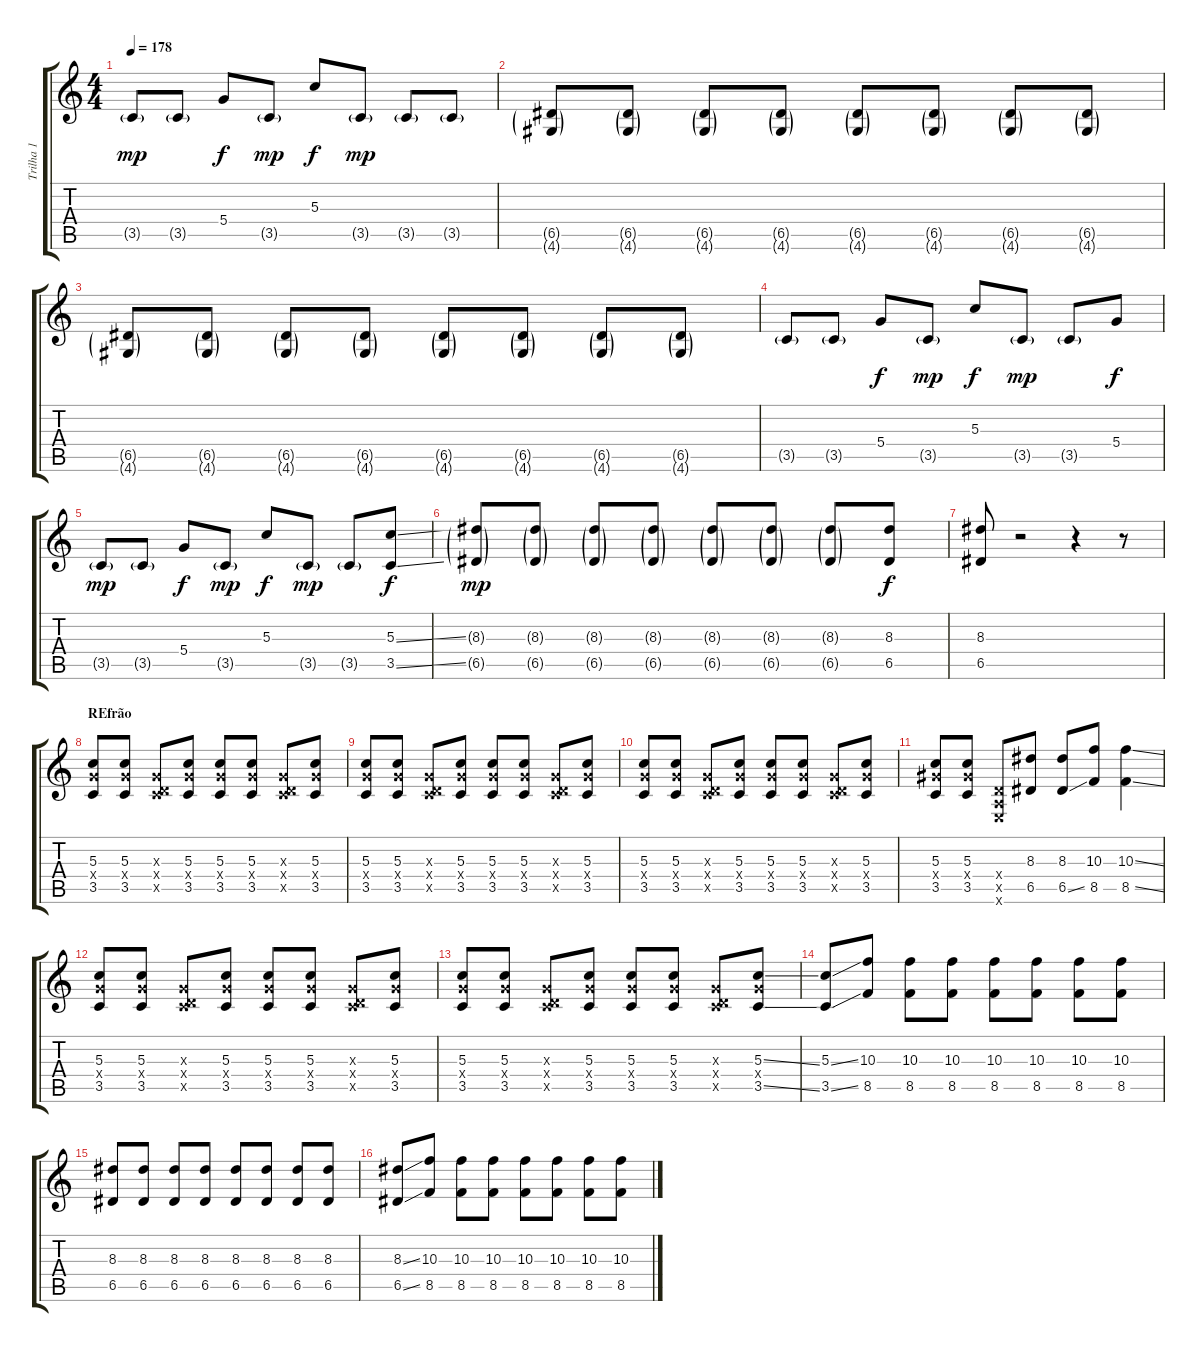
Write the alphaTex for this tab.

\track ("Trilha 1" "Trilha 1") {instrument distortionguitar}
\staff {score tabs}
\tuning (E4 B3 G3 D3 A2 E2) {hide}
\ts (4 4)
\tempo 178
\clef g2
\ks c
3.5{g}.8{dy mp} 3.5{g}.8 5.4.8{dy f} 3.5{g}.8{dy mp} 5.3.8{dy f} 3.5{g}.8{dy mp} 3.5{g}.8 3.5{g}.8 |
(6.5{g} 4.6{g}).8 (6.5{g} 4.6{g}).8 (6.5{g} 4.6{g}).8 (6.5{g} 4.6{g}).8 (6.5{g} 4.6{g}).8 (6.5{g} 4.6{g}).8 (6.5{g} 4.6{g}).8 (6.5{g} 4.6{g}).8 |
(6.5{g} 4.6{g}).8 (6.5{g} 4.6{g}).8 (6.5{g} 4.6{g}).8 (6.5{g} 4.6{g}).8 (6.5{g} 4.6{g}).8 (6.5{g} 4.6{g}).8 (6.5{g} 4.6{g}).8 (6.5{g} 4.6{g}).8 |
3.5{g}.8 3.5{g}.8 5.4.8{dy f} 3.5{g}.8{dy mp} 5.3.8{dy f} 3.5{g}.8{dy mp} 3.5{g}.8 5.4.8{dy f} |
3.5{g}.8{dy mp} 3.5{g}.8 5.4.8{dy f} 3.5{g}.8{dy mp} 5.3.8{dy f} 3.5{g}.8{dy mp} 3.5{g}.8 (5.3{ss} 3.5{ss}).8{dy f} |
(8.3{g} 6.5{g}).8{dy mp} (8.3{g} 6.5{g}).8 (8.3{g} 6.5{g}).8 (8.3{g} 6.5{g}).8 (8.3{g} 6.5{g}).8 (8.3{g} 6.5{g}).8 (8.3{g} 6.5{g}).8 (8.3 6.5).8{dy f} |
(8.3 6.5).8 r.2 r.4 r.8 |
\section ("" "REfrão")
(5.3 5.4{x} 3.5).8 (5.3 5.4{x} 3.5).8 (0.3{x} 0.4{x} 3.5{x}).8 (5.3 5.4{x} 3.5).8 (5.3 5.4{x} 3.5).8 (5.3 5.4{x} 3.5).8 (0.3{x} 0.4{x} 3.5{x}).8 (5.3 5.4{x} 3.5).8 |
(5.3 5.4{x} 3.5).8 (5.3 5.4{x} 3.5).8 (0.3{x} 0.4{x} 3.5{x}).8 (5.3 5.4{x} 3.5).8 (5.3 5.4{x} 3.5).8 (5.3 5.4{x} 3.5).8 (0.3{x} 0.4{x} 3.5{x}).8 (5.3 5.4{x} 3.5).8 |
(5.3 5.4{x} 3.5).8 (5.3 5.4{x} 3.5).8 (0.3{x} 0.4{x} 3.5{x}).8 (5.3 5.4{x} 3.5).8 (5.3 5.4{x} 3.5).8 (5.3 5.4{x} 3.5).8 (0.3{x} 0.4{x} 3.5{x}).8 (5.3 5.4{x} 3.5).8 |
(5.3 6.4{x} 3.5).8 (5.3 6.4{x} 3.5).8 (0.4{x} 0.5{x} 0.6{x}).8 (8.3 6.5).8 (8.3 6.5{ss}).8 (10.3 8.5).8 (10.3{ss} 8.5{ss}).4 |
(5.3 5.4{x} 3.5).8 (5.3 5.4{x} 3.5).8 (0.3{x} 0.4{x} 3.5{x}).8 (5.3 5.4{x} 3.5).8 (5.3 5.4{x} 3.5).8 (5.3 5.4{x} 3.5).8 (0.3{x} 0.4{x} 3.5{x}).8 (5.3 5.4{x} 3.5).8 |
(5.3 5.4{x} 3.5).8 (5.3 5.4{x} 3.5).8 (0.3{x} 0.4{x} 3.5{x}).8 (5.3 5.4{x} 3.5).8 (5.3 5.4{x} 3.5).8 (5.3 5.4{x} 3.5).8 (0.3{x} 0.4{x} 3.5{x}).8 (5.3{ss} 5.4{x} 3.5{ss}).8 |
(5.3{ss} 3.5{ss}).8 (10.3 8.5).8 (10.3 8.5).8 (10.3 8.5).8 (10.3 8.5).8 (10.3 8.5).8 (10.3 8.5).8 (10.3 8.5).8 |
(8.3 6.5).8 (8.3 6.5).8 (8.3 6.5).8 (8.3 6.5).8 (8.3 6.5).8 (8.3 6.5).8 (8.3 6.5).8 (8.3 6.5).8 |
(8.3{ss} 6.5{ss}).8 (10.3 8.5).8 (10.3 8.5).8 (10.3 8.5).8 (10.3 8.5).8 (10.3 8.5).8 (10.3 8.5).8 (10.3 8.5).8
